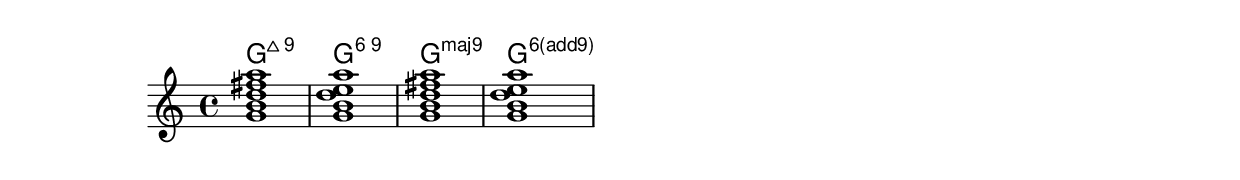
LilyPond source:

%% Do not edit this file; it is automatically
%% generated from LSR http://lsr.dsi.unimi.it
%% This file is in the public domain.
\version "2.12.2"

\header {
  lsrtags = "chords"

%% Translation of GIT committish: a874fda3641c9e02f61be5c41b215b8304b8ed00
  texidoces = "
Se puede usar la propiedad @code{chordNameExceptions} para
almacenar una lista de notaciones espaciales para acordes
específicos.

"
  doctitlees = "Excepciones para los nombres de acorde"


%% Translation of GIT committish: 0a868be38a775ecb1ef935b079000cebbc64de40
  texidocde = "
Die Eigenschaft @code{chordNameExceptions} kann benutzt werden, um eine
Liste an besonderen Notationen für bestimmte Akkorde zu speichern.

"
  doctitlede = "Akkordsymbolausnahmen"

  texidoc = "
The property @code{chordNameExceptions} can be used to store a list of
special notations for specific chords.

"
  doctitle = "Chord name exceptions"
} % begin verbatim

% modify maj9 and 6(add9)
% Exception music is chords with markups
chExceptionMusic = {
  <c e g b d'>1-\markup { \super "maj9" }
  <c e g a d'>1-\markup { \super "6(add9)" }
}

% Convert music to list and prepend to existing exceptions.
chExceptions = #( append
  ( sequential-music-to-chord-exceptions chExceptionMusic #t)
  ignatzekExceptions)

theMusic = \chordmode {
  g1:maj9 g1:6.9
  \set chordNameExceptions = #chExceptions
  g1:maj9 g1:6.9
}

\layout {
  ragged-right = ##t
}

<< \context ChordNames \theMusic
   \context Voice \theMusic
>>

